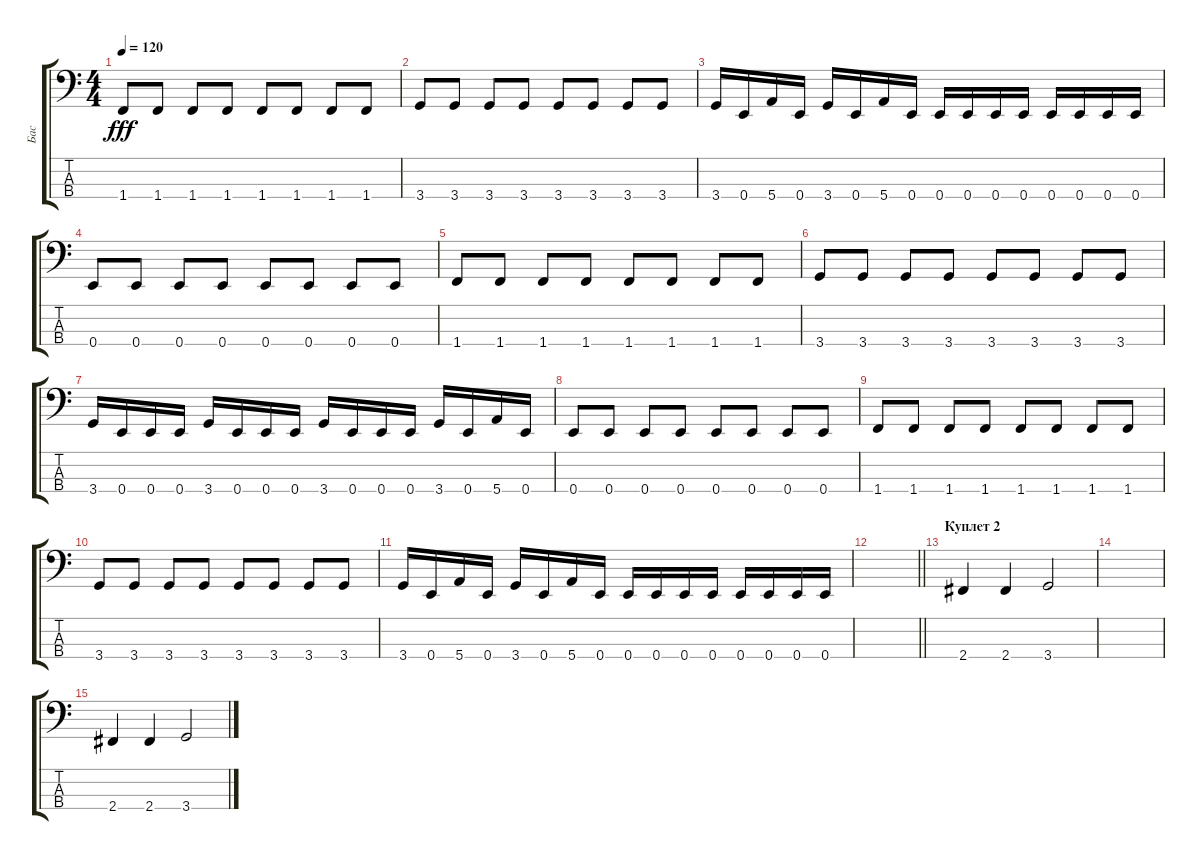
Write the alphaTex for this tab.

\track ("Бас" "Бас") {instrument electricbassfinger}
\staff {score tabs}
\tuning (G2 D2 A1 E1) {hide}
\ts (4 4)
\tempo 120
\clef f4
\ks c
1.4.8{dy fff} 1.4.8 1.4.8 1.4.8 1.4.8 1.4.8 1.4.8 1.4.8 |
3.4.8 3.4.8 3.4.8 3.4.8 3.4.8 3.4.8 3.4.8 3.4.8 |
3.4.16 0.4.16 5.4.16 0.4.16 3.4.16 0.4.16 5.4.16 0.4.16 0.4.16 0.4.16 0.4.16 0.4.16 0.4.16 0.4.16 0.4.16 0.4.16 |
0.4.8 0.4.8 0.4.8 0.4.8 0.4.8 0.4.8 0.4.8 0.4.8 |
1.4.8 1.4.8 1.4.8 1.4.8 1.4.8 1.4.8 1.4.8 1.4.8 |
3.4.8 3.4.8 3.4.8 3.4.8 3.4.8 3.4.8 3.4.8 3.4.8 |
3.4.16 0.4.16 0.4.16 0.4.16 3.4.16 0.4.16 0.4.16 0.4.16 3.4.16 0.4.16 0.4.16 0.4.16 3.4.16 0.4.16 5.4.16 0.4.16 |
0.4.8 0.4.8 0.4.8 0.4.8 0.4.8 0.4.8 0.4.8 0.4.8 |
1.4.8 1.4.8 1.4.8 1.4.8 1.4.8 1.4.8 1.4.8 1.4.8 |
3.4.8 3.4.8 3.4.8 3.4.8 3.4.8 3.4.8 3.4.8 3.4.8 |
3.4.16 0.4.16 5.4.16 0.4.16 3.4.16 0.4.16 5.4.16 0.4.16 0.4.16 0.4.16 0.4.16 0.4.16 0.4.16 0.4.16 0.4.16 0.4.16 |
\barLineRight lightlight
|
\section ("" "Куплет 2")
2.4.4 2.4.4 3.4.2 |
|
2.4.4 2.4.4 3.4.2
